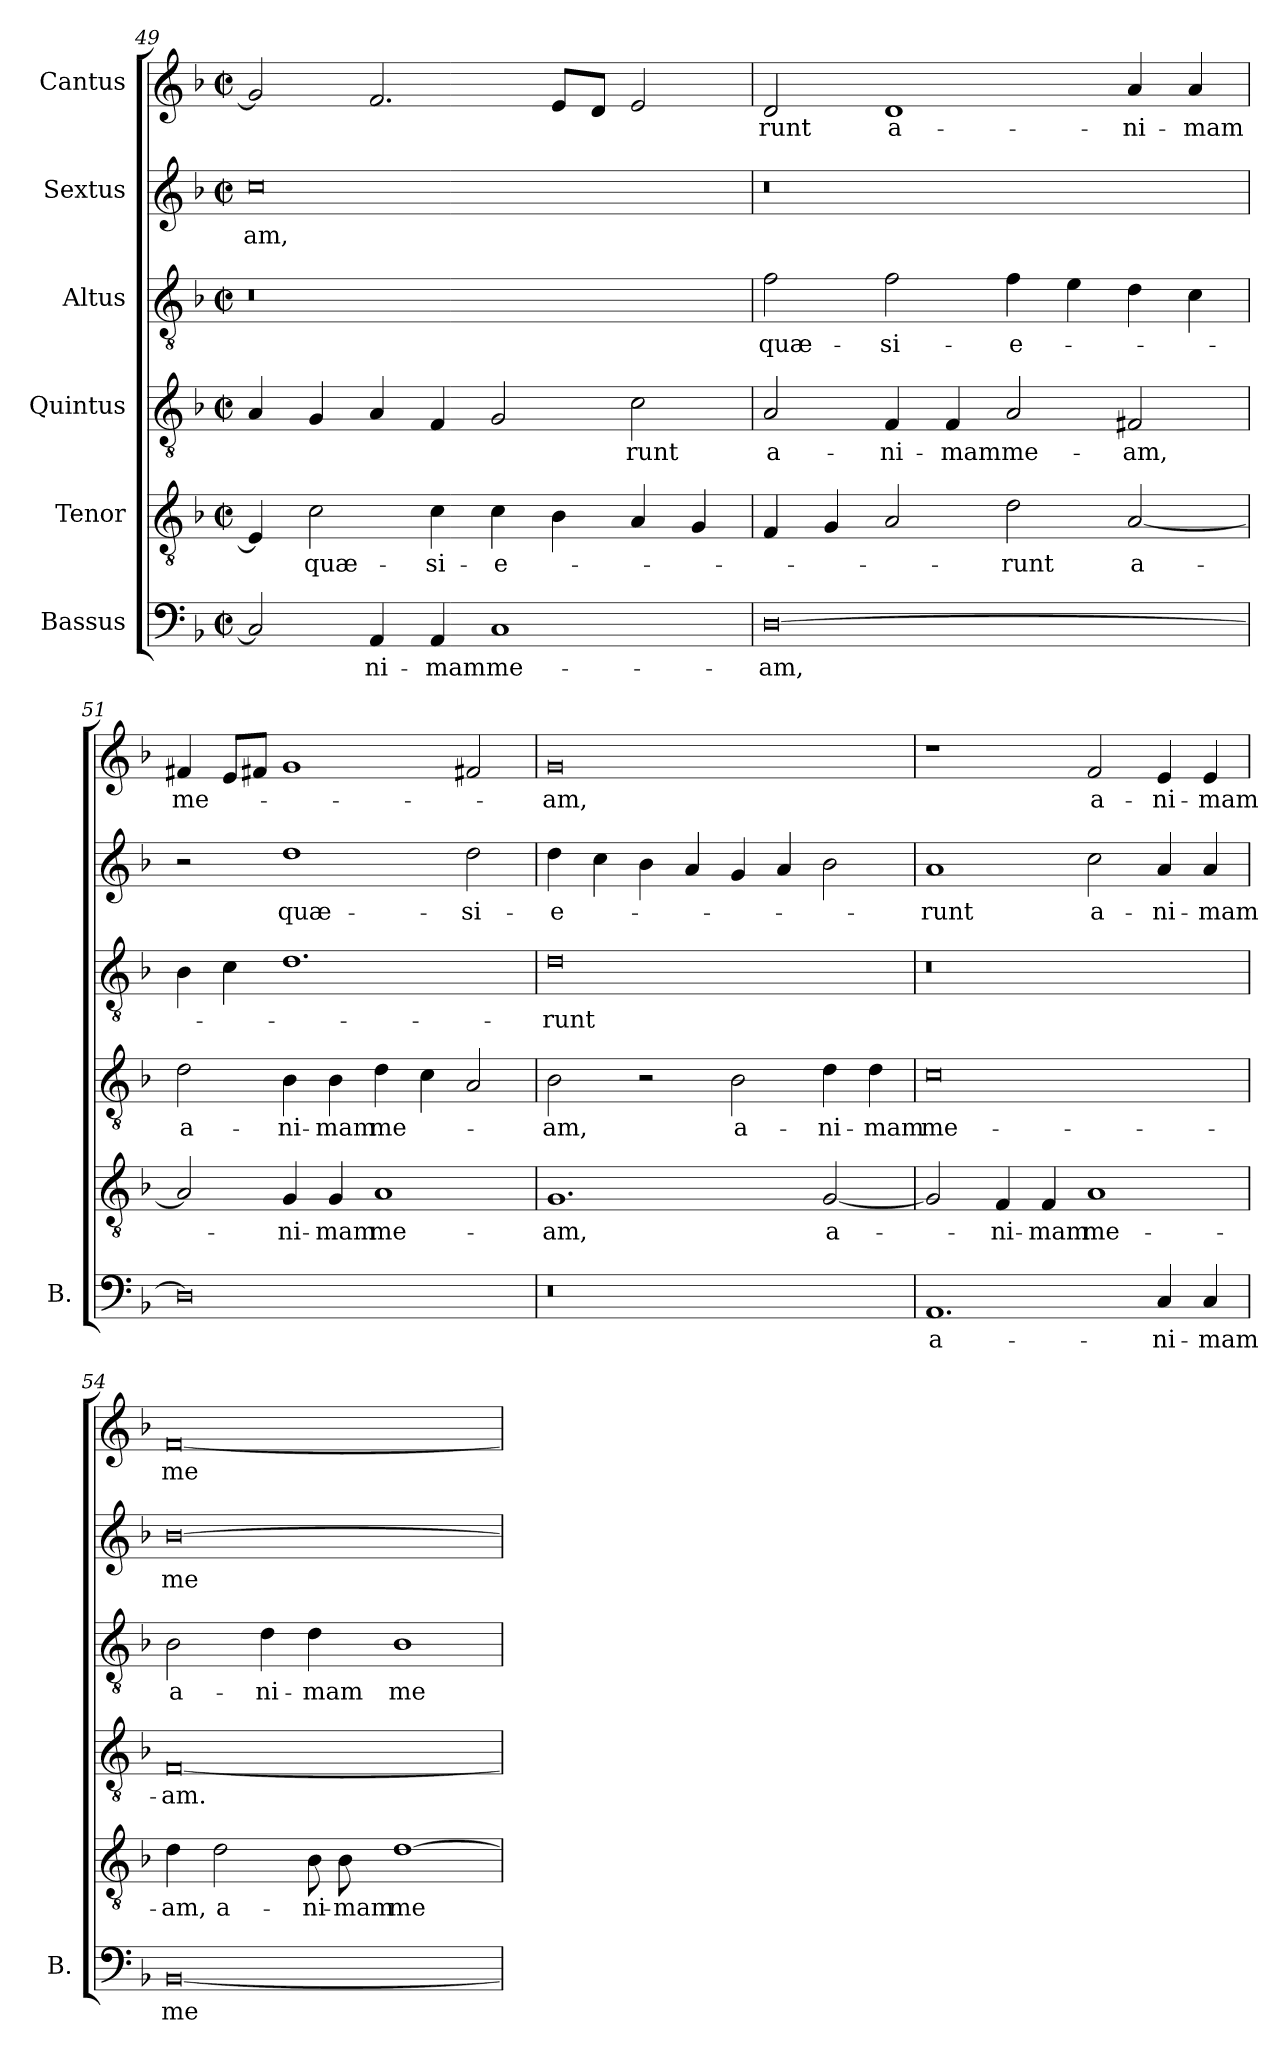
**kern	**text	**kern	**text	**kern	**text	**kern	**text	**kern	**text	**kern	**text
*part6	*part6	*part5	*part5	*part4	*part4	*part3	*part3	*part2	*part2	*part1	*part1
*staff6	*staff6	*staff5	*staff5	*staff4	*staff4	*staff3	*staff3	*staff2	*staff2	*staff1	*staff1
*I"Bassus	*	*I"Tenor	*	*I"Quintus	*	*I"Altus	*	*I"Sextus	*	*I"Cantus	*
*I'B.	*	*	*	*	*	*	*	*	*	*	*
*clefF4	*	*clefGv2	*	*clefGv2	*	*clefGv2	*	*clefG2	*	*clefG2	*
*k[b-]	*	*k[b-]	*	*k[b-]	*	*k[b-]	*	*k[b-]	*	*k[b-]	*
*F:	*	*F:	*	*F:	*	*F:	*	*F:	*	*F:	*
*M2/2	*	*M2/2	*	*M2/2	*	*M2/2	*	*M2/2	*	*M2/2	*
*met(c|)	*	*met(c|)	*	*met(c|)	*	*met(c|)	*	*met(c|)	*	*met(c|)	*
=49	=49	=49	=49	=49	=49	=49	=49	=49	=49	=49	=49
!	!	!	!	!	!	!LO:N:vis=0	!	!	!	!	!
2C/]	.	4E/]	.	4A/	.	1r	.	0cc\	-am,	2g/]	.
.	.	2c\	quæ-	4G/	.	.	.	.	.	.	.
4AA/	-ni-	.	.	4A/	.	.	.	.	.	2.f/	.
4AA/	-mam	4c\	-si-	4F/	.	.	.	.	.	.	.
1C/	me-	4c\	-e-	2G/	.	1ryy	.	.	.	.	.
.	.	4B-\	.	.	.	.	.	.	.	8e/L	.
.	.	.	.	.	.	.	.	.	.	8d/J	.
.	.	4A/	.	2c\	-runt	.	.	.	.	2e/	.
.	.	4G/	.	.	.	.	.	.	.	.	.
=50	=50	=50	=50	=50	=50	=50	=50	=50	=50	=50	=50
!	!	!	!	!	!	!	!	!LO:N:vis=0	!	!	!
[0D\	-am,	4F/	.	2A/	a-	2f\	quæ-	1r	.	2d/	-runt
.	.	4G/	.	.	.	.	.	.	.	.	.
.	.	2A/	.	4F/	-ni-	2f\	-si-	.	.	1d/	a-
.	.	.	.	4F/	-mam	.	.	.	.	.	.
.	.	2d\	-runt	2A/	me-	4f\	-e-	1ryy	.	.	.
.	.	.	.	.	.	4e\	.	.	.	.	.
.	.	[2A/	a-	2F#X/	-am,	4d\	.	.	.	4a/	-ni-
.	.	.	.	.	.	4c\	.	.	.	4a/	-mam
=51	=51	=51	=51	=51	=51	=51	=51	=51	=51	=51	=51
0D\]	.	2A/]	.	2d\	a-	4B-\	.	2r	.	4f#X/	me-
.	.	.	.	.	.	4c\	.	.	.	8e/L	.
.	.	.	.	.	.	.	.	.	.	8f#X/J	.
.	.	4G/	-ni-	4B-\	-ni-	1.d\	.	1dd\	quæ-	1g/	.
.	.	4G/	-mam	4B-\	-mam	.	.	.	.	.	.
.	.	1A/	me-	4d\	me-	.	.	.	.	.	.
.	.	.	.	4c\	.	.	.	.	.	.	.
.	.	.	.	2A/	.	.	.	2dd\	-si-	2f#X/	.
=52	=52	=52	=52	=52	=52	=52	=52	=52	=52	=52	=52
!LO:N:vis=0	!	!	!	!	!	!	!	!	!	!	!
1r	.	1.G/	-am,	2B-\	-am,	0d\	-runt	4dd\	-e-	0g/	-am,
.	.	.	.	.	.	.	.	4cc\	.	.	.
.	.	.	.	2r	.	.	.	4b-\	.	.	.
.	.	.	.	.	.	.	.	4a/	.	.	.
1ryy	.	.	.	2B-\	a-	.	.	4g/	.	.	.
.	.	.	.	.	.	.	.	4a/	.	.	.
.	.	[2G/	a-	4d\	-ni-	.	.	2b-\	.	.	.
.	.	.	.	4d\	-mam	.	.	.	.	.	.
=53	=53	=53	=53	=53	=53	=53	=53	=53	=53	=53	=53
!	!	!	!	!	!	!LO:N:vis=0	!	!	!	!	!
1.AA/	a-	2G/]	.	0c\	me-	1r	.	1a/	-runt	1r	.
.	.	4F/	-ni-	.	.	.	.	.	.	.	.
.	.	4F/	-mam	.	.	.	.	.	.	.	.
.	.	1A/	me-	.	.	1ryy	.	2cc\	a-	2f/	a-
4C/	-ni-	.	.	.	.	.	.	4a/	-ni-	4e/	-ni-
4C/	-mam	.	.	.	.	.	.	4a/	-mam	4e/	-mam
=54	=54	=54	=54	=54	=54	=54	=54	=54	=54	=54	=54
[0BB-/	me-	4d\	-am,	[0F/	-am.	2B-\	a-	[0b-\	me-	[0f/	me-
.	.	2d\	a-	.	.	.	.	.	.	.	.
.	.	.	.	.	.	4d\	-ni-	.	.	.	.
.	.	8B-\	-ni-	.	.	4d\	-mam	.	.	.	.
.	.	8B-\	-mam	.	.	.	.	.	.	.	.
.	.	[1d\	me-	.	.	1B-\	me-	.	.	.	.
=	=	=	=	=	=	=	=	=	=	=	=
*-	*-	*-	*-	*-	*-	*-	*-	*-	*-	*-	*-
